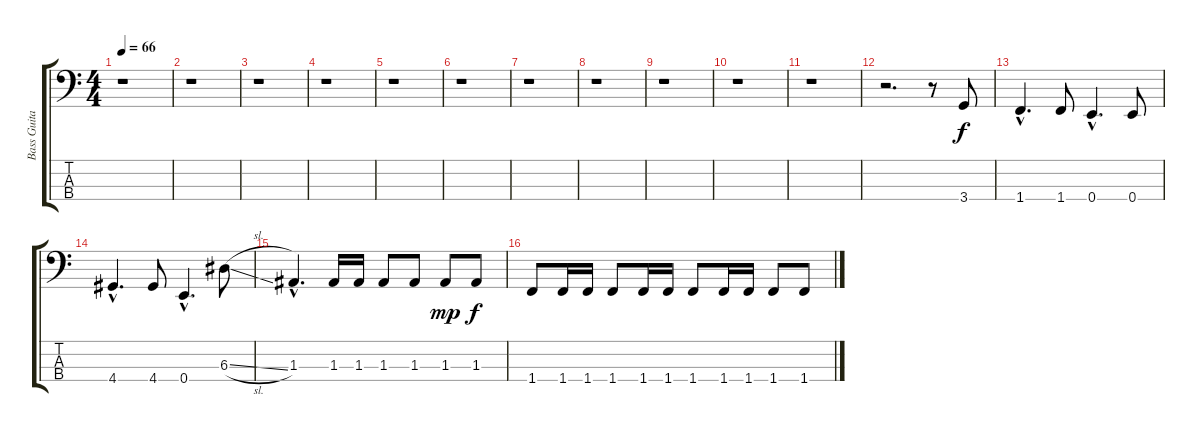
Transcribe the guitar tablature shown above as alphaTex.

\track ("Bass Guitar" "Bass Guita") {instrument electricbassfinger}
\staff {score tabs}
\tuning (G2 D2 A1 E1) {hide}
\ts (4 4)
\tempo 66
\clef f4
\ks c
r.1{dy f instrument electricbassfinger} |
r.1 |
r.1 |
r.1 |
r.1 |
r.1 |
r.1 |
r.1 |
r.1 |
r.1 |
r.1 |
r.2{d} r.8 3.4.8 |
1.4{hac}.4{d} 1.4.8 0.4{hac}.4{d} 0.4.8 |
4.4{hac}.4{d} 4.4.8 0.4{hac}.4{d} 6.3{sl}.8 |
1.3{hac}.4{d} 1.3.16 1.3.16 1.3.8 1.3.8 1.3.8{dy mp} 1.3.8{dy f} |
1.4.8 1.4.16 1.4.16 1.4.8 1.4.16 1.4.16 1.4.8 1.4.16 1.4.16 1.4.8 1.4.8
